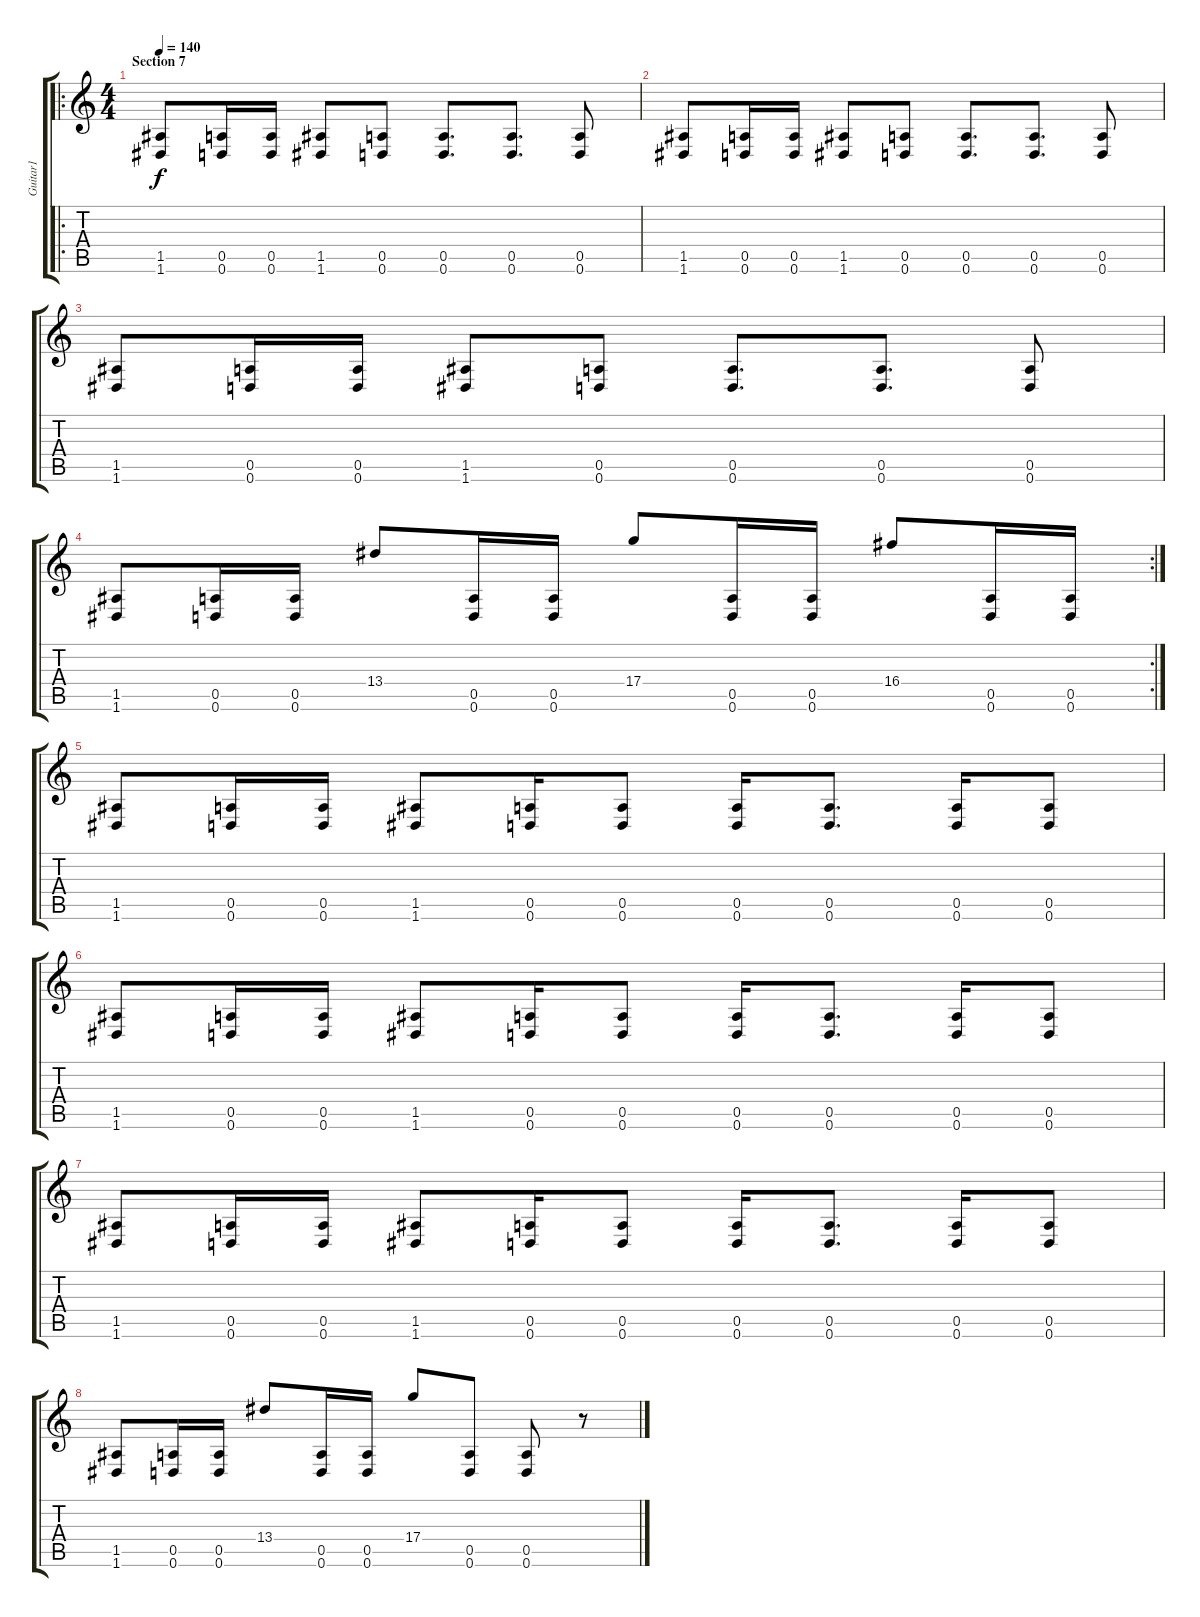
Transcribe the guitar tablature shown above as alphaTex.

\track ("Guitar1" "Guitar1") {instrument distortionguitar}
\staff {score tabs}
\tuning (E4 B3 G3 D3 A2 D2) {hide}
\ro
\ts (4 4)
\section ("" "Section 7")
\tempo 140
\clef g2
\ks c
(1.5 1.6).8{dy f} (0.5 0.6).16 (0.5 0.6).16 (1.5 1.6).8 (0.5 0.6).8 (0.5 0.6).8{d} (0.5 0.6).8{d} (0.5 0.6).8 |
(1.5 1.6).8 (0.5 0.6).16 (0.5 0.6).16 (1.5 1.6).8 (0.5 0.6).8 (0.5 0.6).8{d} (0.5 0.6).8{d} (0.5 0.6).8 |
(1.5 1.6).8 (0.5 0.6).16 (0.5 0.6).16 (1.5 1.6).8 (0.5 0.6).8 (0.5 0.6).8{d} (0.5 0.6).8{d} (0.5 0.6).8 |
\rc 2
(1.5 1.6).8 (0.5 0.6).16 (0.5 0.6).16 13.4.8 (0.5 0.6).16 (0.5 0.6).16 17.4.8 (0.5 0.6).16 (0.5 0.6).16 16.4.8 (0.5 0.6).16 (0.5 0.6).16 |
(1.5 1.6).8 (0.5 0.6).16 (0.5 0.6).16 (1.5 1.6).8 (0.5 0.6).16 (0.5 0.6).8 (0.5 0.6).16 (0.5 0.6).8{d} (0.5 0.6).16 (0.5 0.6).8 |
(1.5 1.6).8 (0.5 0.6).16 (0.5 0.6).16 (1.5 1.6).8 (0.5 0.6).16 (0.5 0.6).8 (0.5 0.6).16 (0.5 0.6).8{d} (0.5 0.6).16 (0.5 0.6).8 |
(1.5 1.6).8 (0.5 0.6).16 (0.5 0.6).16 (1.5 1.6).8 (0.5 0.6).16 (0.5 0.6).8 (0.5 0.6).16 (0.5 0.6).8{d} (0.5 0.6).16 (0.5 0.6).8 |
(1.5 1.6).8 (0.5 0.6).16 (0.5 0.6).16 13.4.8 (0.5 0.6).16 (0.5 0.6).16 17.4.8 (0.5 0.6).8 (0.5 0.6).8 r.8
